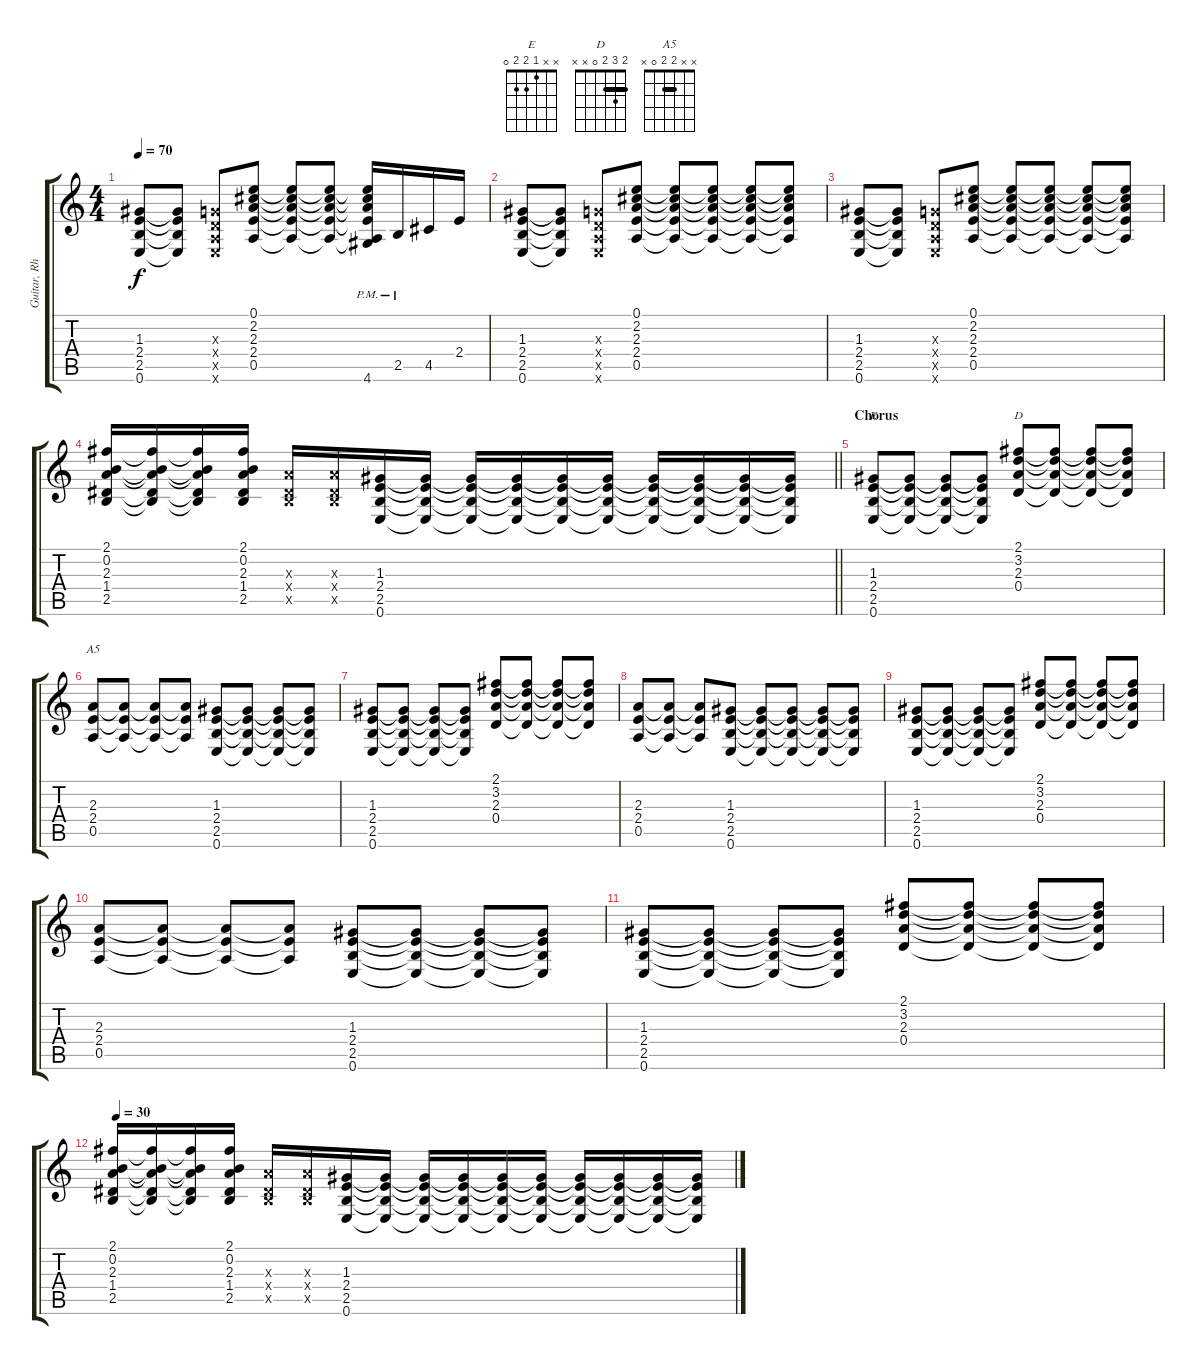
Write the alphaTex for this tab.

\track ("Guitar, Rhythm (Std Tune)" "Guitar, Rh") {instrument acousticguitarsteel}
\staff {score tabs}
\tuning (E4 B3 G3 D3 A2 E2) {hide}
\chord ("E" x x 1 2 2 0)
\chord ("D" 2 3 2 0 x x) {barre 2}
\chord ("A5" x x 2 2 0 x) {barre 2}
\ts (4 4)
\tempo 70
\clef g2
\ks c
(1.3 2.4 2.5 0.6).8{dy f} (1.3{t} 2.4{t} 2.5{t} 0.6{t}).8 (0.3{x} 0.4{x} 0.5{x} 0.6{x}).8 (0.1 2.2 2.3 2.4 0.5).8 (0.1{t} 2.2{t} 2.3{t} 2.4{t} 0.5{t}).8 (0.1{t} 2.2{t} 2.3{t} 2.4{t} 0.5{t}).8 (0.1{t} 2.2{t} 2.3{t} 2.4{t} 0.5{t} 4.6{pm}).16 2.5{pm}.16 4.5.16 2.4.16 |
(1.3 2.4 2.5 0.6).8 (1.3{t} 2.4{t} 2.5{t} 0.6{t}).8 (0.3{x} 0.4{x} 0.5{x} 0.6{x}).8 (0.1 2.2 2.3 2.4 0.5).8 (0.1{t} 2.2{t} 2.3{t} 2.4{t} 0.5{t}).8 (0.1{t} 2.2{t} 2.3{t} 2.4{t} 0.5{t}).8 (0.1{t} 2.2{t} 2.3{t} 2.4{t} 0.5{t}).8 (0.1{t} 2.2{t} 2.3{t} 2.4{t} 0.5{t}).8 |
(1.3 2.4 2.5 0.6).8 (1.3{t} 2.4{t} 2.5{t} 0.6{t}).8 (0.3{x} 0.4{x} 0.5{x} 0.6{x}).8 (0.1 2.2 2.3 2.4 0.5).8 (0.1{t} 2.2{t} 2.3{t} 2.4{t} 0.5{t}).8 (0.1{t} 2.2{t} 2.3{t} 2.4{t} 0.5{t}).8 (0.1{t} 2.2{t} 2.3{t} 2.4{t} 0.5{t}).8 (0.1{t} 2.2{t} 2.3{t} 2.4{t} 0.5{t}).8 |
\barLineRight lightlight
(2.1 0.2 2.3 1.4 2.5).16 (2.1{t} 0.2{t} 2.3{t} 1.4{t} 2.5{t}).16 (2.1{t} 0.2{t} 2.3{t} 1.4{t} 2.5{t}).16 (2.1 0.2 2.3 1.4 2.5).16 (2.3{x} 1.4{x} 2.5{x}).16 (2.3{x} 1.4{x} 2.5{x}).16 (1.3 2.4 2.5 0.6).16 (1.3{t} 2.4{t} 2.5{t} 0.6{t}).16 (1.3{t} 2.4{t} 2.5{t} 0.6{t}).16 (1.3{t} 2.4{t} 2.5{t} 0.6{t}).16 (1.3{t} 2.4{t} 2.5{t} 0.6{t}).16 (1.3{t} 2.4{t} 2.5{t} 0.6{t}).16 (1.3{t} 2.4{t} 2.5{t} 0.6{t}).16 (1.3{t} 2.4{t} 2.5{t} 0.6{t}).16 (1.3{t} 2.4{t} 2.5{t} 0.6{t}).16 (1.3{t} 2.4{t} 2.5{t} 0.6{t}).16 |
\section ("" "Chorus")
(1.3 2.4 2.5 0.6).8{ch "E"} (1.3{t} 2.4{t} 2.5{t} 0.6{t}).8 (1.3{t} 2.4{t} 2.5{t} 0.6{t}).8 (1.3{t} 2.4{t} 2.5{t} 0.6{t}).8 (2.1 3.2 2.3 0.4).8{ch "D"} (2.1{t} 3.2{t} 2.3{t} 0.4{t}).8 (2.1{t} 3.2{t} 2.3{t} 0.4{t}).8 (2.1{t} 3.2{t} 2.3{t} 0.4{t}).8 |
(2.3 2.4 0.5).8{ch "A5"} (2.3{t} 2.4{t} 0.5{t}).8 (2.3{t} 2.4{t} 0.5{t}).8 (2.3{t} 2.4{t} 0.5{t}).8 (1.3 2.4 2.5 0.6).8 (1.3{t} 2.4{t} 2.5{t} 0.6{t}).8 (1.3{t} 2.4{t} 2.5{t} 0.6{t}).8 (1.3{t} 2.4{t} 2.5{t} 0.6{t}).8 |
(1.3 2.4 2.5 0.6).8 (1.3{t} 2.4{t} 2.5{t} 0.6{t}).8 (1.3{t} 2.4{t} 2.5{t} 0.6{t}).8 (1.3{t} 2.4{t} 2.5{t} 0.6{t}).8 (2.1 3.2 2.3 0.4).8 (2.1{t} 3.2{t} 2.3{t} 0.4{t}).8 (2.1{t} 3.2{t} 2.3{t} 0.4{t}).8 (2.1{t} 3.2{t} 2.3{t} 0.4{t}).8 |
(2.3 2.4 0.5).8 (2.3{t} 2.4{t} 0.5{t}).8 (2.3{t} 2.4{t} 0.5{t}).8 (1.3 2.4 2.5 0.6).8 (1.3{t} 2.4{t} 2.5{t} 0.6{t}).8 (1.3{t} 2.4{t} 2.5{t} 0.6{t}).8 (1.3{t} 2.4{t} 2.5{t} 0.6{t}).8 (1.3{t} 2.4{t} 2.5{t} 0.6{t}).8 |
(1.3 2.4 2.5 0.6).8 (1.3{t} 2.4{t} 2.5{t} 0.6{t}).8 (1.3{t} 2.4{t} 2.5{t} 0.6{t}).8 (1.3{t} 2.4{t} 2.5{t} 0.6{t}).8 (2.1 3.2 2.3 0.4).8 (2.1{t} 3.2{t} 2.3{t} 0.4{t}).8 (2.1{t} 3.2{t} 2.3{t} 0.4{t}).8 (2.1{t} 3.2{t} 2.3{t} 0.4{t}).8 |
(2.3 2.4 0.5).8 (2.3{t} 2.4{t} 0.5{t}).8 (2.3{t} 2.4{t} 0.5{t}).8 (2.3{t} 2.4{t} 0.5{t}).8 (1.3 2.4 2.5 0.6).8 (1.3{t} 2.4{t} 2.5{t} 0.6{t}).8 (1.3{t} 2.4{t} 2.5{t} 0.6{t}).8 (1.3{t} 2.4{t} 2.5{t} 0.6{t}).8 |
(1.3 2.4 2.5 0.6).8 (1.3{t} 2.4{t} 2.5{t} 0.6{t}).8 (1.3{t} 2.4{t} 2.5{t} 0.6{t}).8 (1.3{t} 2.4{t} 2.5{t} 0.6{t}).8 (2.1 3.2 2.3 0.4).8 (2.1{t} 3.2{t} 2.3{t} 0.4{t}).8 (2.1{t} 3.2{t} 2.3{t} 0.4{t}).8 (2.1{t} 3.2{t} 2.3{t} 0.4{t}).8 |
\tempo 30
(2.1 0.2 2.3 1.4 2.5).16 (2.1{t} 0.2{t} 2.3{t} 1.4{t} 2.5{t}).16 (2.1{t} 0.2{t} 2.3{t} 1.4{t} 2.5{t}).16 (2.1 0.2 2.3 1.4 2.5).16 (2.3{x} 1.4{x} 2.5{x}).16 (2.3{x} 1.4{x} 2.5{x}).16 (1.3 2.4 2.5 0.6).16 (1.3{t} 2.4{t} 2.5{t} 0.6{t}).16 (1.3{t} 2.4{t} 2.5{t} 0.6{t}).16 (1.3{t} 2.4{t} 2.5{t} 0.6{t}).16 (1.3{t} 2.4{t} 2.5{t} 0.6{t}).16 (1.3{t} 2.4{t} 2.5{t} 0.6{t}).16 (1.3{t} 2.4{t} 2.5{t} 0.6{t}).16 (1.3{t} 2.4{t} 2.5{t} 0.6{t}).16 (1.3{t} 2.4{t} 2.5{t} 0.6{t}).16 (1.3{t} 2.4{t} 2.5{t} 0.6{t}).16
